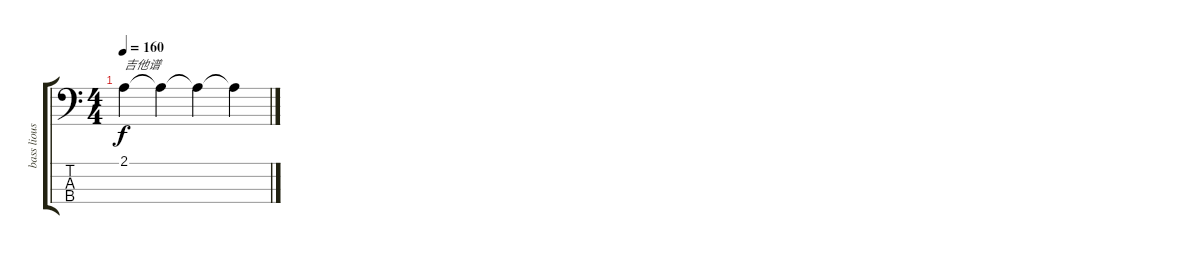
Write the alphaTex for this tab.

\track ("bass lious" "bass lious") {instrument electricbassfinger}
\staff {score tabs}
\tuning (G2 D2 A1 E1) {hide}
\ts (4 4)
\tempo 160
\clef f4
\ks c
2.1.4{txt "吉他谱" dy f} 2.1{t}.4 2.1{t}.4 2.1{t}.4
